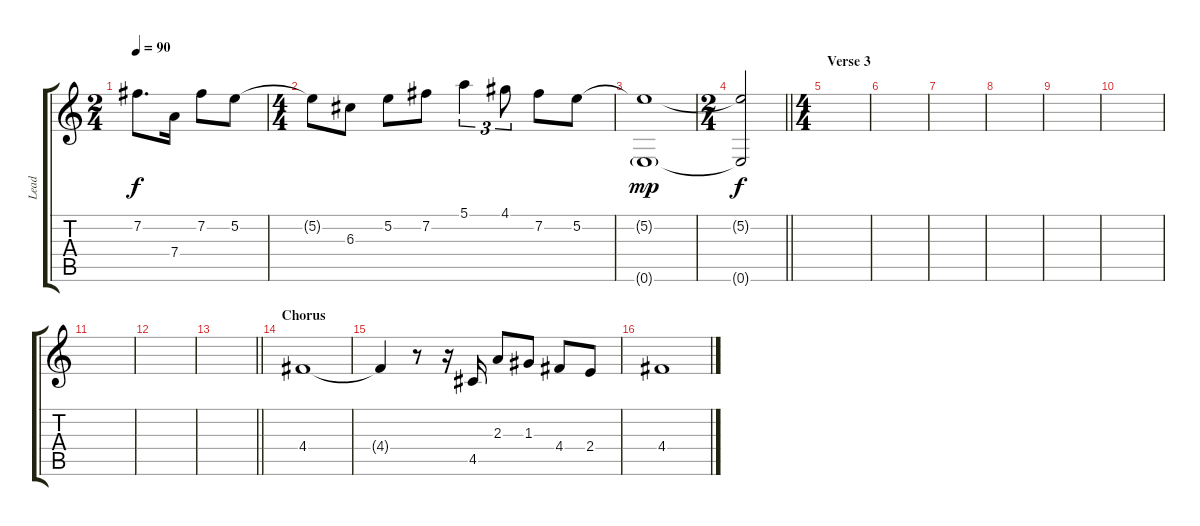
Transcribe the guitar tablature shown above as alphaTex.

\track ("Lead" "Lead") {instrument distortionguitar}
\staff {score tabs}
\tuning (E4 B3 G3 D3 A2 E2) {hide}
\ts (2 4)
\tempo 90
\clef g2
\ks c
7.2.8{d dy f} 7.4.16 7.2.8 5.2.8 |
\ts (4 4)
5.2{t}.8 6.3.8 5.2.8 7.2.8 5.1.4{tu (3 2)} 4.1.8{tu (3 2)} 7.2.8 5.2.8 |
(5.2{t} 0.6{g}).1{dy mp} |
\ts (2 4)
\barLineRight lightlight
(5.2{t} 0.6{t}).2{dy f} |
\ts (4 4)
\section ("" "Verse 3")
|
|
|
|
|
|
|
|
\barLineRight lightlight
|
\section ("" "Chorus")
4.4.1{volume 2 balance 11} |
4.4{t}.4 r.8 r.16 4.5.16 2.3.8 1.3.8 4.4.8 2.4.8 |
4.4.1
